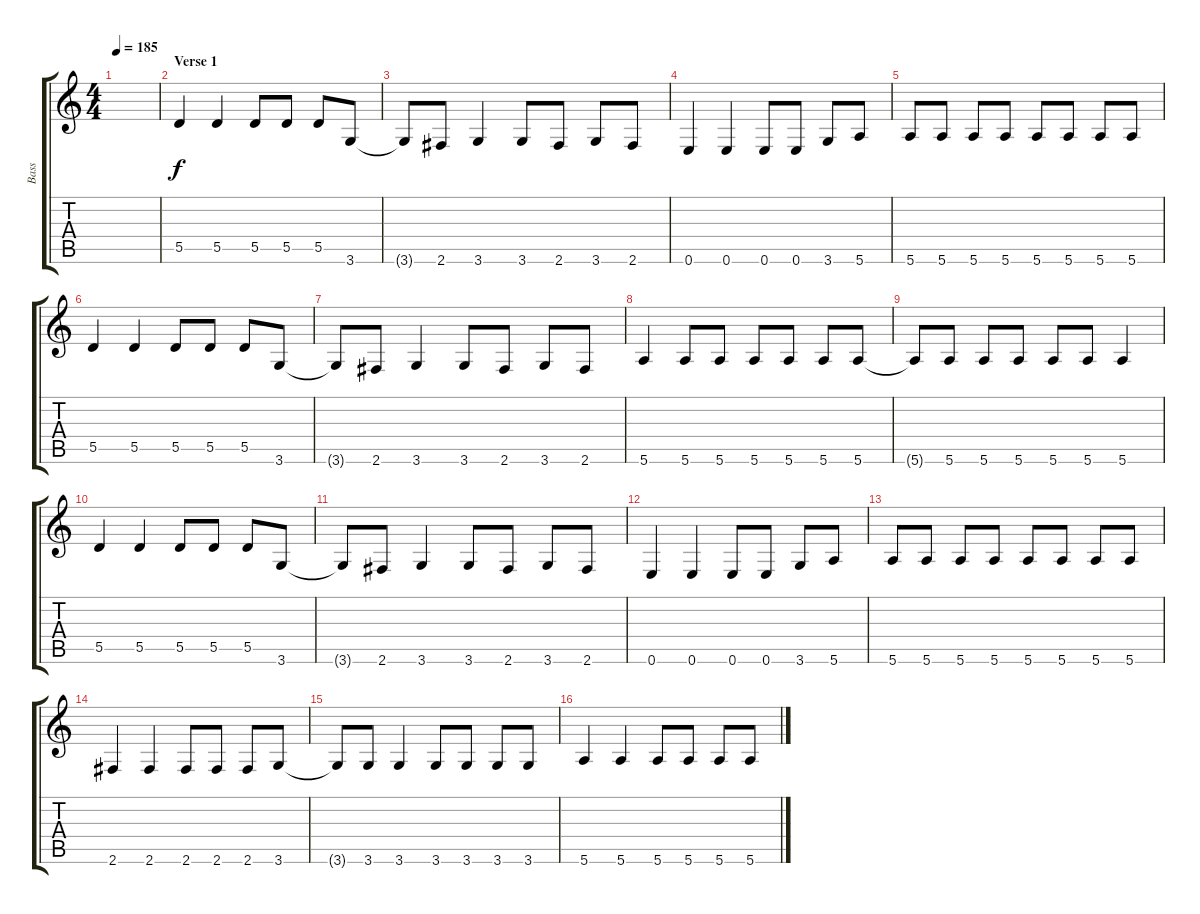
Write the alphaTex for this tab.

\track ("Bass" "Bass") {instrument electricbassfinger}
\staff {score tabs}
\tuning (E4 B3 G3 D3 A2 E2) {hide}
\ts (4 4)
\tempo 185
\clef g2
\ks c
|
\section ("" "Verse 1")
5.5.4 5.5.4 5.5.8 5.5.8 5.5.8 3.6.8 |
3.6{t}.8 2.6.8 3.6.4 3.6.8 2.6.8 3.6.8 2.6.8 |
0.6.4 0.6.4 0.6.8 0.6.8 3.6.8 5.6.8 |
5.6.8 5.6.8 5.6.8 5.6.8 5.6.8 5.6.8 5.6.8 5.6.8 |
5.5.4 5.5.4 5.5.8 5.5.8 5.5.8 3.6.8 |
3.6{t}.8 2.6.8 3.6.4 3.6.8 2.6.8 3.6.8 2.6.8 |
5.6.4 5.6.8 5.6.8 5.6.8 5.6.8 5.6.8 5.6.8 |
5.6{t}.8 5.6.8 5.6.8 5.6.8 5.6.8 5.6.8 5.6.4 |
5.5.4 5.5.4 5.5.8 5.5.8 5.5.8 3.6.8 |
3.6{t}.8 2.6.8 3.6.4 3.6.8 2.6.8 3.6.8 2.6.8 |
0.6.4 0.6.4 0.6.8 0.6.8 3.6.8 5.6.8 |
5.6.8 5.6.8 5.6.8 5.6.8 5.6.8 5.6.8 5.6.8 5.6.8 |
2.6.4 2.6.4 2.6.8 2.6.8 2.6.8 3.6.8 |
3.6{t}.8 3.6.8 3.6.4 3.6.8 3.6.8 3.6.8 3.6.8 |
5.6.4 5.6.4 5.6.8 5.6.8 5.6.8 5.6.8
